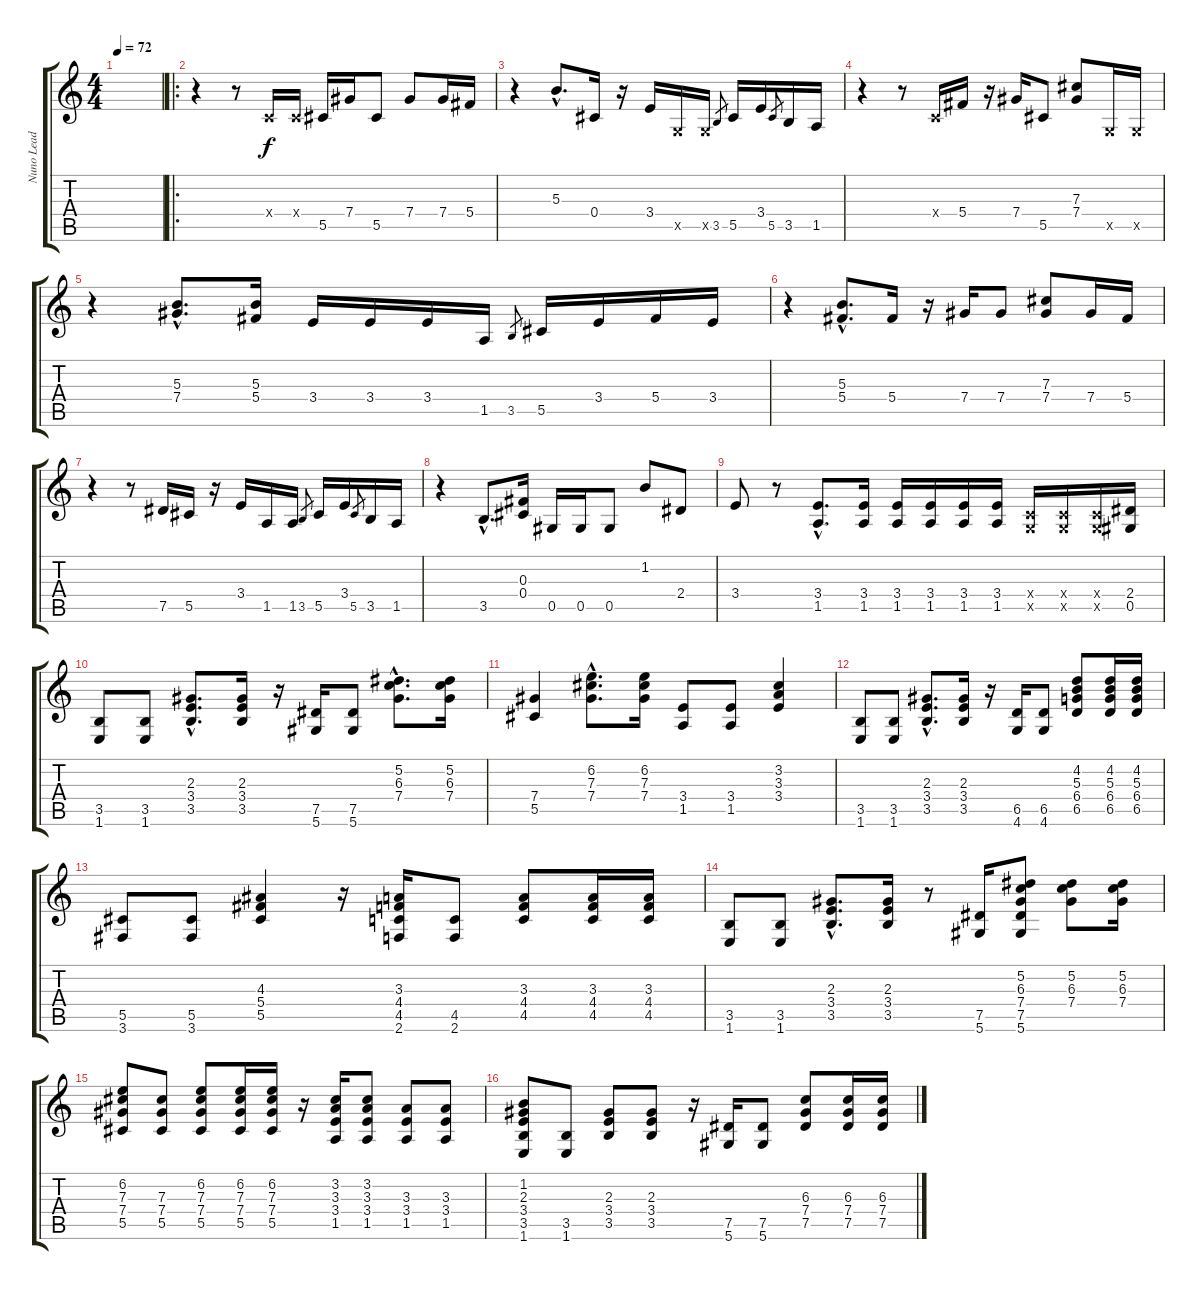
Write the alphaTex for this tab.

\track ("Nuno Lead" "Nuno Lead") {instrument electricguitarclean}
\staff {score tabs}
\tuning (Eb4 Bb3 Gb3 Db3 Ab2 Eb2) {hide}
\ts (4 4)
\tempo 72
\clef g2
\ks c
|
\ro
r.4 r.8{volume 8 instrument electricguitarclean} -1.4{x}.16 -1.4{x}.16 5.5.16 7.4.16 5.5.8 7.4.8 7.4.16 5.4.16 |
r.4 5.3{hac}.8{d} 0.4.16 r.16 3.4.16 -1.5{x}.16 -1.5{x}.16 3.5.8{gr} 5.5.16 3.4.16 5.5.8{gr} 3.5.16 1.5.16 |
r.4 r.8 -1.4{x}.16 5.4.16 r.16 7.4.16 5.5.8 (7.3 7.4).8 -1.5{x}.16 -1.5{x}.16 |
r.4 (5.3{hac} 7.4{hac}).8{d} (5.3 5.4).16 3.4.16 3.4.16 3.4.16 1.5.16 3.5.8{gr} 5.5.16 3.4.16 5.4.16 3.4.16 |
r.4 (5.3{hac} 5.4{hac}).8{d} 5.4.16 r.16 7.4.16 7.4.8 (7.3 7.4).8 7.4.16 5.4.16 |
r.4 r.8 7.5.16 5.5.16 r.16 3.4.16 1.5.16 1.5.16 3.5.8{gr} 5.5.16 3.4.16 5.5.8{gr} 3.5.16 1.5.16 |
r.4 3.5{hac}.8{d} (0.3 0.4).16 0.5.16 0.5.16 0.5.8 1.2.8 2.4.8 |
3.4.8 r.8 (3.4{hac} 1.5{hac}).8{d} (3.4 1.5).16 (3.4 1.5).16 (3.4 1.5).16{volume 14} (3.4 1.5).16 (3.4 1.5).16 (-1.4{x} -1.5{x}).16 (-1.4{x} -1.5{x}).16{volume 15 instrument distortionguitar} (-1.4{x} -1.5{x}).16 (2.4 0.5).16 |
(3.5 1.6).8 (3.5 1.6).8 (2.3{hac} 3.4{hac} 3.5{hac}).8{d} (2.3 3.4 3.5).16 r.16 (7.5 5.6).16 (7.5 5.6).8 (5.2{hac} 6.3{hac} 7.4{hac}).8{d} (5.2 6.3 7.4).16 |
(7.4 5.5).4 (6.2{hac} 7.3{hac} 7.4{hac}).8{d} (6.2 7.3 7.4).16 (3.4 1.5).8 (3.4 1.5).8 (3.2 3.3 3.4).4 |
(3.5 1.6).8 (3.5 1.6).8 (2.3{hac} 3.4{hac} 3.5{hac}).8{d} (2.3 3.4 3.5).16 r.16 (6.5 4.6).16 (6.5 4.6).8 (4.2 5.3 6.4 6.5).8 (4.2 5.3 6.4 6.5).16 (4.2 5.3 6.4 6.5).16 |
(5.5 3.6).8 (5.5 3.6).8 (4.3 5.4 5.5).4 r.16 (3.3 4.4 4.5 2.6).16 (4.5 2.6).8 (3.3 4.4 4.5).8 (3.3 4.4 4.5).16 (3.3 4.4 4.5).16 |
(3.5 1.6).8 (3.5 1.6).8 (2.3{hac} 3.4{hac} 3.5{hac}).8{d} (2.3 3.4 3.5).16 r.8 (7.5 5.6).16 (5.2 6.3 7.4 7.5 5.6).8 (5.2 6.3 7.4).8 (5.2 6.3 7.4).16 |
(6.2 7.3 7.4 5.5).8 (7.3 7.4 5.5).8 (6.2 7.3 7.4 5.5).8 (6.2 7.3 7.4 5.5).16 (6.2 7.3 7.4 5.5).16 r.16 (3.2 3.3 3.4 1.5).16 (3.2 3.3 3.4 1.5).8 (3.3 3.4 1.5).8 (3.3 3.4 1.5).8 |
(1.2 2.3 3.4 3.5 1.6).8 (3.5 1.6).8 (2.3 3.4 3.5).8 (2.3 3.4 3.5).8 r.16 (7.5 5.6).16 (7.5 5.6).8 (6.3 7.4 7.5).8 (6.3 7.4 7.5).16 (6.3 7.4 7.5).16
